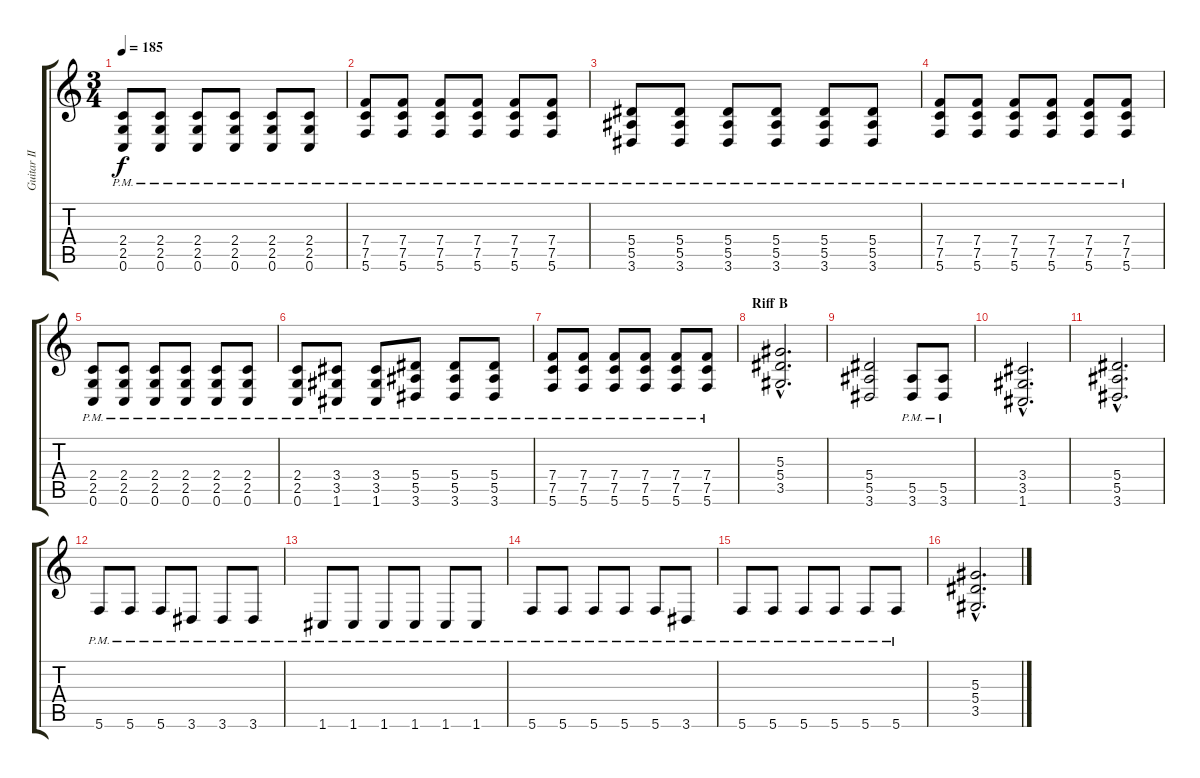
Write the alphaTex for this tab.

\track ("Guitar II" "Guitar II") {instrument overdrivenguitar}
\staff {score tabs}
\tuning (C4 G3 Eb3 Bb2 F2 C2) {hide}
\ts (3 4)
\tempo 185
\clef g2
\ks c
(2.4{pm} 2.5{pm} 0.6{pm}).8{dy f} (2.4{pm} 2.5{pm} 0.6{pm}).8 (2.4{pm} 2.5{pm} 0.6{pm}).8 (2.4{pm} 2.5{pm} 0.6{pm}).8 (2.4{pm} 2.5{pm} 0.6{pm}).8 (2.4{pm} 2.5{pm} 0.6{pm}).8 |
(7.4{pm} 7.5{pm} 5.6{pm}).8 (7.4{pm} 7.5{pm} 5.6{pm}).8 (7.4{pm} 7.5{pm} 5.6{pm}).8 (7.4{pm} 7.5{pm} 5.6{pm}).8 (7.4{pm} 7.5{pm} 5.6{pm}).8 (7.4{pm} 7.5{pm} 5.6{pm}).8 |
(5.4{pm} 5.5{pm} 3.6{pm}).8 (5.4{pm} 5.5{pm} 3.6{pm}).8 (5.4{pm} 5.5{pm} 3.6{pm}).8 (5.4{pm} 5.5{pm} 3.6{pm}).8 (5.4{pm} 5.5{pm} 3.6{pm}).8 (5.4{pm} 5.5{pm} 3.6{pm}).8 |
(7.4{pm} 7.5{pm} 5.6{pm}).8 (7.4{pm} 7.5{pm} 5.6{pm}).8 (7.4{pm} 7.5{pm} 5.6{pm}).8 (7.4{pm} 7.5{pm} 5.6{pm}).8 (7.4{pm} 7.5{pm} 5.6{pm}).8 (7.4{pm} 7.5{pm} 5.6{pm}).8 |
(2.4{pm} 2.5{pm} 0.6{pm}).8 (2.4{pm} 2.5{pm} 0.6{pm}).8 (2.4{pm} 2.5{pm} 0.6{pm}).8 (2.4{pm} 2.5{pm} 0.6{pm}).8 (2.4{pm} 2.5{pm} 0.6{pm}).8 (2.4{pm} 2.5{pm} 0.6{pm}).8 |
(2.4{pm} 2.5{pm} 0.6{pm}).8 (3.4{pm} 3.5{pm} 1.6{pm}).8 (3.4{pm} 3.5{pm} 1.6{pm}).8 (5.4{pm} 5.5{pm} 3.6{pm}).8 (5.4{pm} 5.5{pm} 3.6{pm}).8 (5.4{pm} 5.5{pm} 3.6{pm}).8 |
(7.4{pm} 7.5{pm} 5.6{pm}).8 (7.4{pm} 7.5{pm} 5.6{pm}).8 (7.4{pm} 7.5{pm} 5.6{pm}).8 (7.4{pm} 7.5{pm} 5.6{pm}).8 (7.4{pm} 7.5{pm} 5.6{pm}).8 (7.4{pm} 7.5{pm} 5.6{pm}).8 |
\section ("" "Riff B")
(5.3{hac} 5.4{hac} 3.5{hac}).2{d} |
(5.4 5.5 3.6).2 (5.5{pm} 3.6{pm}).8 (5.5{pm} 3.6{pm}).8 |
(3.4{hac} 3.5{hac} 1.6{hac}).2{d} |
(5.4{hac} 5.5{hac} 3.6{hac}).2{d} |
5.6{pm}.8 5.6{pm}.8 5.6{pm}.8 3.6{pm}.8 3.6{pm}.8 3.6{pm}.8 |
1.6{pm}.8 1.6{pm}.8 1.6{pm}.8 1.6{pm}.8 1.6{pm}.8 1.6{pm}.8 |
5.6{pm}.8 5.6{pm}.8 5.6{pm}.8 5.6{pm}.8 5.6{pm}.8 3.6{pm}.8 |
5.6{pm}.8 5.6{pm}.8 5.6{pm}.8 5.6{pm}.8 5.6{pm}.8 5.6{pm}.8 |
(5.3{hac} 5.4{hac} 3.5{hac}).2{d}
